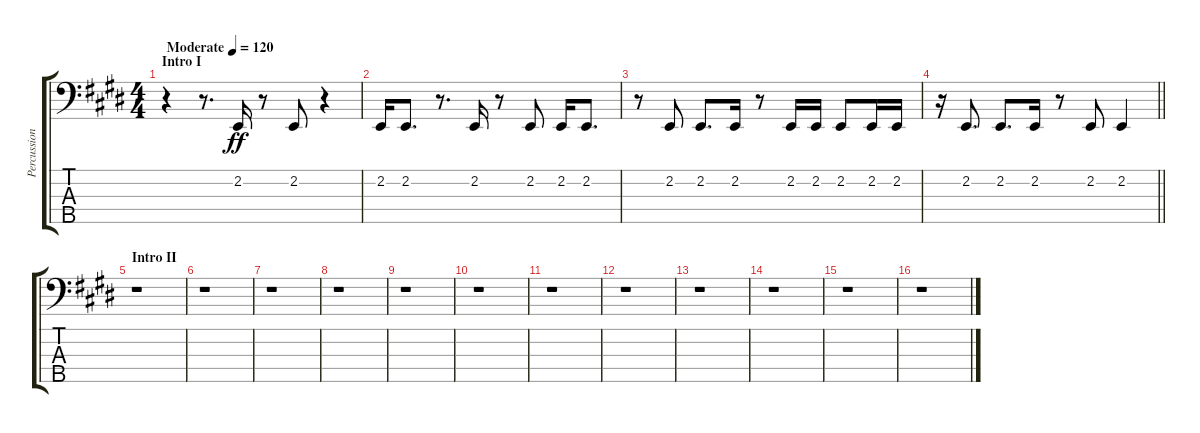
\track ("Percussion III" "Percussion") {instrument timpani}
\staff {score tabs}
\tuning (G2 D2 A1 E1 B0) {hide}
\ts (4 4)
\section ("" "Intro I")
\tempo (120 "Moderate")
\clef f4
\ks e
r.4{dy ff instrument timpani} r.8{d} 2.2.16 r.8 2.2.8 r.4 |
2.2.16 2.2.8{d} r.8{d} 2.2.16 r.8 2.2.8 2.2.16 2.2.8{d} |
r.8 2.2.8 2.2.8{d} 2.2.16 r.8 2.2.16 2.2.16 2.2.8 2.2.16 2.2.16 |
\barLineRight lightlight
r.16 2.2.8{d} 2.2.8{d} 2.2.16 r.8 2.2.8 2.2.4 |
\section ("" "Intro II")
r.1 |
r.1 |
r.1 |
r.1 |
r.1 |
r.1 |
r.1 |
r.1 |
r.1 |
r.1 |
r.1 |
r.1
